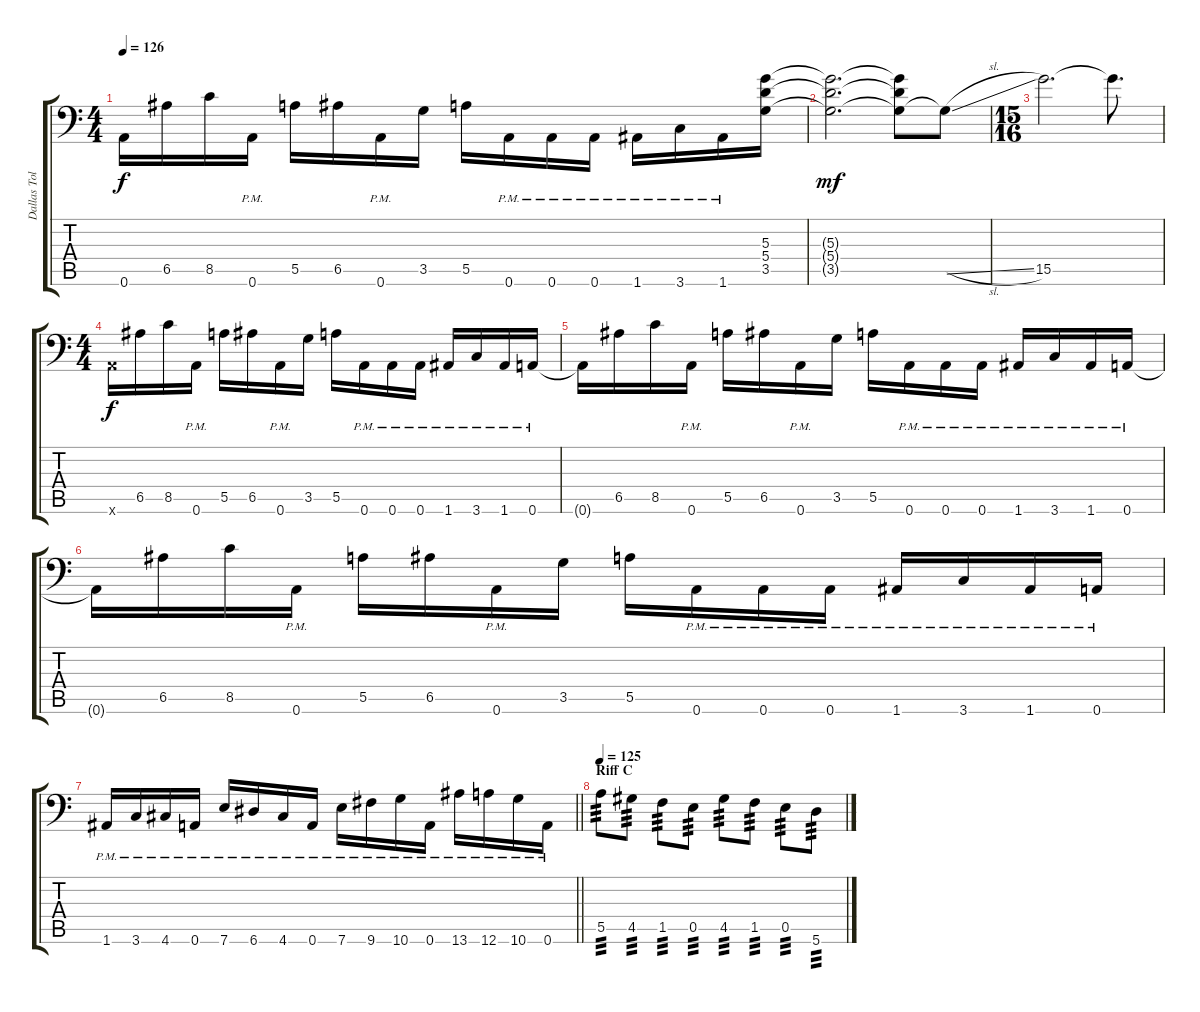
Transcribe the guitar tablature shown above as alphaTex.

\track ("Dallas Toler-Wade " "Dallas Tol") {instrument distortionguitar}
\staff {score tabs}
\tuning (B3 Gb3 D3 A2 E2 A1) {hide}
\ts (4 4)
\tempo 126
\clef f4
\ks c
0.6{t}.16{dy f} 6.5.16 8.5.16 0.6{pm}.16 5.5.16 6.5.16 0.6{pm}.16 3.5.16 5.5.16 0.6{pm}.16 0.6{pm}.16 0.6{pm}.16 1.6{pm}.16 3.6{pm}.16 1.6{pm}.16 (5.3 5.4 3.5).16 |
(5.3{t} 5.4{t} 3.5{t}).2{d dy mf} (5.3{t} 5.4{t} 3.5{t}).8 3.5{sl t}.8 |
\ts (15 16)
15.5.2{d} 15.5{t}.8{d} |
\ts (4 4)
0.6{x}.16{dy f} 6.5.16 8.5.16 0.6{pm}.16 5.5.16 6.5.16 0.6{pm}.16 3.5.16 5.5.16 0.6{pm}.16 0.6{pm}.16 0.6{pm}.16 1.6{pm}.16 3.6{pm}.16 1.6{pm}.16 0.6{pm}.16 |
0.6{t}.16 6.5.16 8.5.16 0.6{pm}.16 5.5.16 6.5.16 0.6{pm}.16 3.5.16 5.5.16 0.6{pm}.16 0.6{pm}.16 0.6{pm}.16 1.6{pm}.16 3.6{pm}.16 1.6{pm}.16 0.6{pm}.16 |
0.6{t}.16 6.5.16 8.5.16 0.6{pm}.16 5.5.16 6.5.16 0.6{pm}.16 3.5.16 5.5.16 0.6{pm}.16 0.6{pm}.16 0.6{pm}.16 1.6{pm}.16 3.6{pm}.16 1.6{pm}.16 0.6{pm}.16 |
\barLineRight lightlight
1.6{pm}.16 3.6{pm}.16 4.6{pm}.16 0.6{pm}.16 7.6{pm}.16 6.6{pm}.16 4.6{pm}.16 0.6{pm}.16 7.6{pm}.16 9.6{pm}.16 10.6{pm}.16 0.6{pm}.16 13.6{pm}.16 12.6{pm}.16 10.6{pm}.16 0.6{pm}.16 |
\section ("" "Riff C")
\tempo 125
5.5.8{tp 3} 4.5.8{tp 3} 1.5.8{tp 3} 0.5.8{tp 3} 4.5.8{tp 3} 1.5.8{tp 3} 0.5.8{tp 3} 5.6.8{tp 3}
